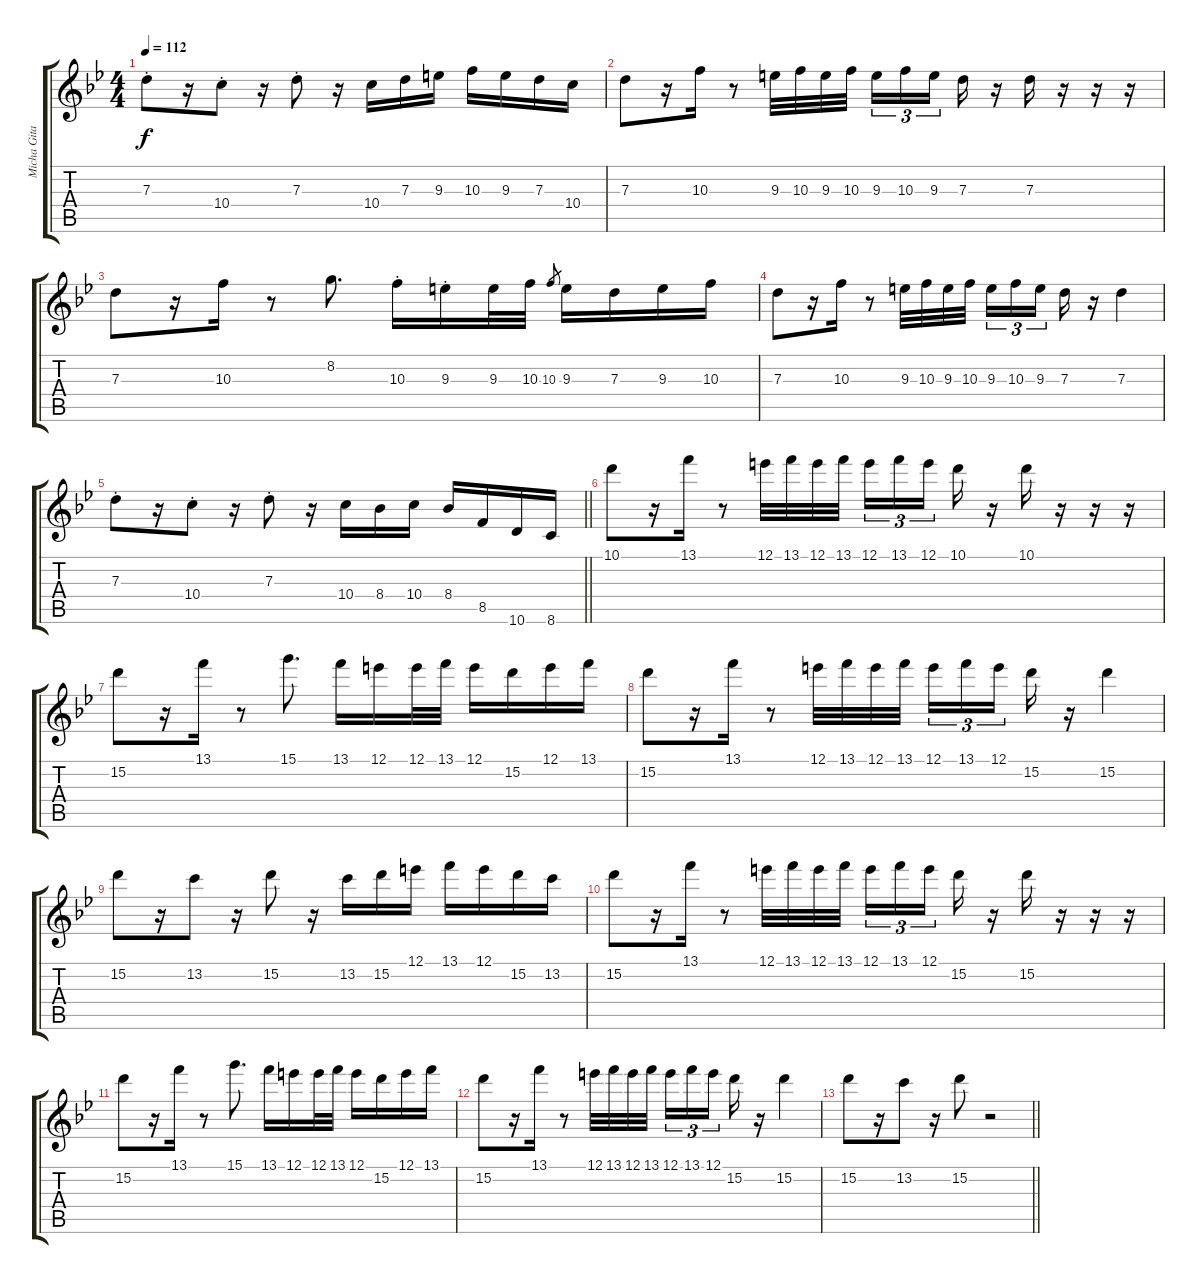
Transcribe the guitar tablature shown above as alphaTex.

\track ("Micha Gitarre 1 " "Micha Gita") {instrument acousticguitarsteel}
\staff {score tabs}
\tuning (E4 B3 G3 D3 A2 E2) {hide}
\ts (4 4)
\tempo 112
\clef g2
\ks bb
7.3{st}.8{dy f} r.16 10.4{st}.8 r.16 7.3{st}.8 r.16 10.4.16 7.3.16 9.3.16 10.3.16 9.3.16 7.3.16 10.4.16 |
7.3.8 r.16 10.3.16 r.8 9.3.32 10.3.32 9.3.32 10.3.32 9.3.16{tu (3 2)} 10.3.16{tu (3 2)} 9.3.16{tu (3 2) beam splitsecondary} 7.3.16 r.16 7.3.16 r.16 r.16 r.16 |
7.3.8 r.16 10.3.16 r.8 8.2.8{d} 10.3{st}.16 9.3{st}.16 9.3.32 10.3.32 10.3.8{gr} 9.3.16 7.3.16 9.3.16 10.3.16 |
7.3.8 r.16 10.3.16 r.8 9.3.32 10.3.32 9.3.32 10.3.32 9.3.16{tu (3 2)} 10.3.16{tu (3 2)} 9.3.16{tu (3 2) beam splitsecondary} 7.3.16 r.16 7.3.4 |
\barLineRight lightlight
7.3{st}.8 r.16 10.4{st}.8 r.16 7.3{st}.8 r.16 10.4.16 8.4.16 10.4.16 8.4.16 8.5.16 10.6.16 8.6.16 |
10.1.8 r.16 13.1.16 r.8 12.1.32 13.1.32 12.1.32 13.1.32 12.1.16{tu (3 2)} 13.1.16{tu (3 2)} 12.1.16{tu (3 2) beam splitsecondary} 10.1.16 r.16 10.1.16 r.16 r.16 r.16 |
15.2.8 r.16 13.1.16 r.8 15.1.8{d} 13.1.16 12.1.16 12.1.32 13.1.32 12.1.16 15.2.16 12.1.16 13.1.16 |
15.2.8 r.16 13.1.16 r.8 12.1.32 13.1.32 12.1.32 13.1.32 12.1.16{tu (3 2)} 13.1.16{tu (3 2)} 12.1.16{tu (3 2) beam splitsecondary} 15.2.16 r.16 15.2.4 |
15.2.8 r.16 13.2.8 r.16 15.2.8 r.16 13.2.16 15.2.16 12.1.16 13.1.16 12.1.16 15.2.16 13.2.16 |
15.2.8 r.16 13.1.16 r.8 12.1.32 13.1.32 12.1.32 13.1.32 12.1.16{tu (3 2)} 13.1.16{tu (3 2)} 12.1.16{tu (3 2) beam splitsecondary} 15.2.16 r.16 15.2.16 r.16 r.16 r.16 |
15.2.8 r.16 13.1.16 r.8 15.1.8{d} 13.1.16 12.1.16 12.1.32 13.1.32 12.1.16 15.2.16 12.1.16 13.1.16 |
15.2.8 r.16 13.1.16 r.8 12.1.32 13.1.32 12.1.32 13.1.32 12.1.16{tu (3 2)} 13.1.16{tu (3 2)} 12.1.16{tu (3 2) beam splitsecondary} 15.2.16 r.16 15.2.4 |
\barLineRight lightlight
15.2.8 r.16 13.2.8 r.16 15.2.8 r.2
